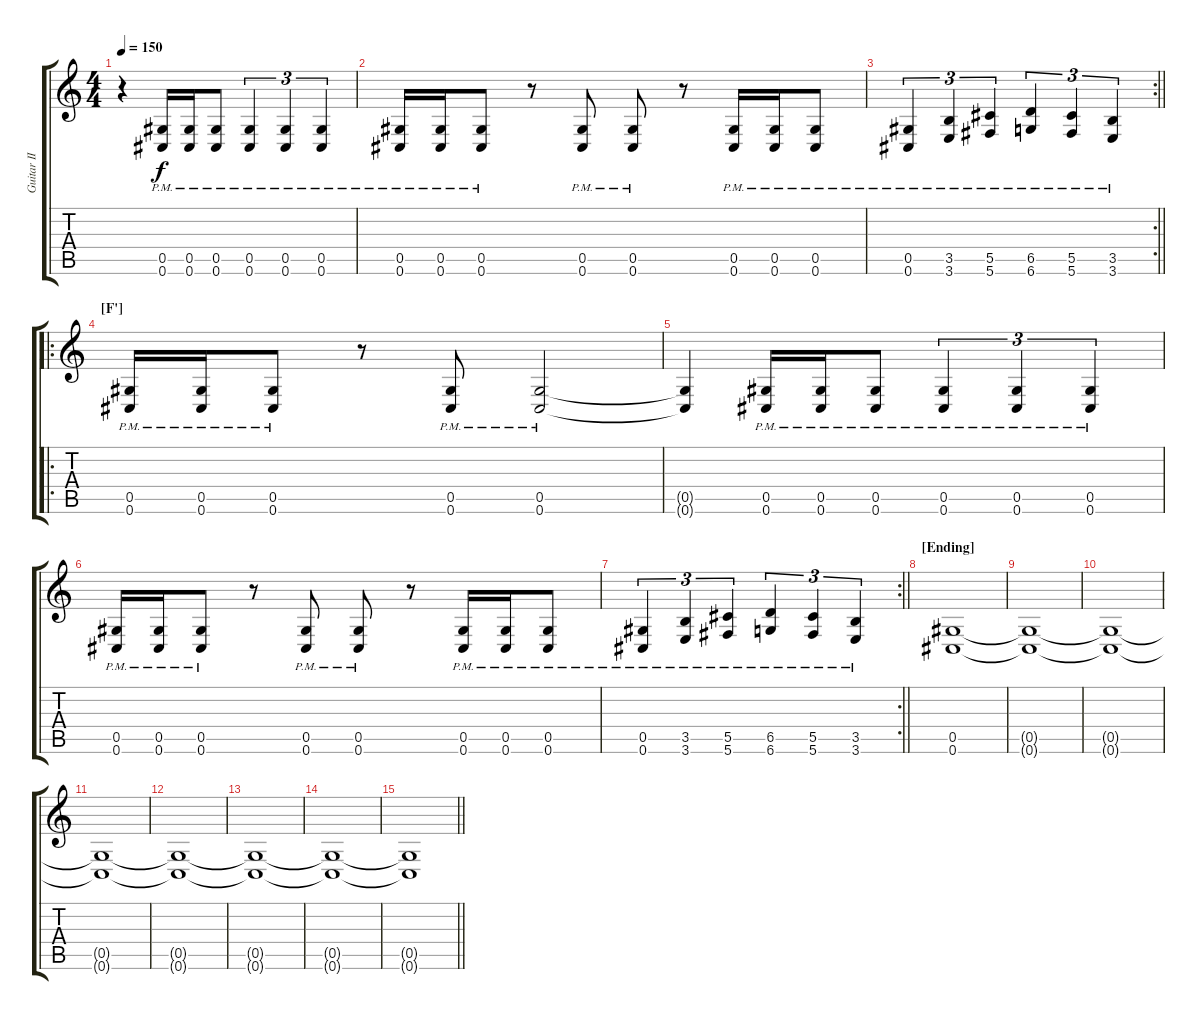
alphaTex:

\track ("Guitar II" "Guitar II") {instrument distortionguitar}
\staff {score tabs}
\tuning (Eb4 Bb3 Gb3 Db3 Ab2 Db2) {hide}
\ts (4 4)
\tempo 150
\clef g2
\ks c
r.4{dy f} (0.5{pm} 0.6{pm}).16 (0.5{pm} 0.6{pm}).16 (0.5{pm} 0.6{pm}).8 (0.5{pm} 0.6{pm}).4{tu (3 2)} (0.5{pm} 0.6{pm}).4{tu (3 2)} (0.5{pm} 0.6{pm}).4{tu (3 2)} |
(0.5{pm} 0.6{pm}).16 (0.5{pm} 0.6{pm}).16 (0.5{pm} 0.6{pm}).8 r.8 (0.5{pm} 0.6{pm}).8 (0.5{pm} 0.6{pm}).8 r.8 (0.5{pm} 0.6{pm}).16 (0.5{pm} 0.6{pm}).16 (0.5{pm} 0.6{pm}).8 |
\rc 2
\barLineRight lightlight
(0.5{pm} 0.6{pm}).4{tu (3 2)} (3.5{pm} 3.6{pm}).4{tu (3 2)} (5.5{pm} 5.6{pm}).4{tu (3 2)} (6.5{pm} 6.6{pm}).4{tu (3 2)} (5.5{pm} 5.6{pm}).4{tu (3 2)} (3.5{pm} 3.6{pm}).4{tu (3 2)} |
\ro
\section ("" "[F']")
(0.5{pm} 0.6{pm}).16 (0.5{pm} 0.6{pm}).16 (0.5{pm} 0.6{pm}).8 r.8 (0.5{pm} 0.6{pm}).8 (0.5{pm} 0.6{pm}).2 |
(0.5{t} 0.6{t}).4 (0.5{pm} 0.6{pm}).16 (0.5{pm} 0.6{pm}).16 (0.5{pm} 0.6{pm}).8 (0.5{pm} 0.6{pm}).4{tu (3 2)} (0.5{pm} 0.6{pm}).4{tu (3 2)} (0.5{pm} 0.6{pm}).4{tu (3 2)} |
(0.5{pm} 0.6{pm}).16 (0.5{pm} 0.6{pm}).16 (0.5{pm} 0.6{pm}).8 r.8 (0.5{pm} 0.6{pm}).8 (0.5{pm} 0.6{pm}).8 r.8 (0.5{pm} 0.6{pm}).16 (0.5{pm} 0.6{pm}).16 (0.5{pm} 0.6{pm}).8 |
\rc 2
\barLineRight lightlight
(0.5{pm} 0.6{pm}).4{tu (3 2)} (3.5{pm} 3.6{pm}).4{tu (3 2)} (5.5{pm} 5.6{pm}).4{tu (3 2)} (6.5{pm} 6.6{pm}).4{tu (3 2)} (5.5{pm} 5.6{pm}).4{tu (3 2)} (3.5{pm} 3.6{pm}).4{tu (3 2)} |
\section ("" "[Ending]")
(0.5 0.6).1{volume 8} |
(0.5{t} 0.6{t}).1 |
(0.5{t} 0.6{t}).1 |
(0.5{t} 0.6{t}).1 |
(0.5{t} 0.6{t}).1{volume 0} |
(0.5{t} 0.6{t}).1 |
(0.5{t} 0.6{t}).1 |
\barLineRight lightlight
(0.5{t} 0.6{t}).1
